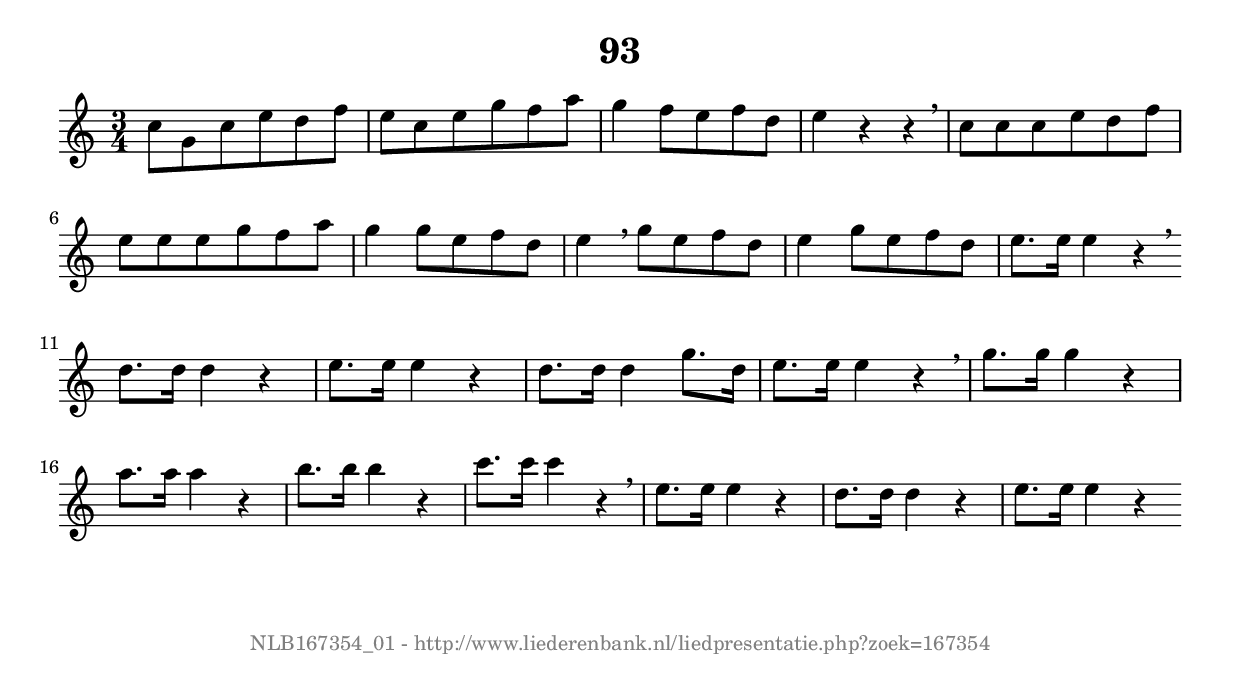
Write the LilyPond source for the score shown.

%
% produced by wce2krn 1.64 (7 June 2014)
%
\version"2.16"
#(append! paper-alist '(("long" . (cons (* 210 mm) (* 2000 mm)))))
#(set-default-paper-size "long")
sb = {\breathe}
mBreak = {\breathe }
bBreak = {\breathe }
x = {\once\override NoteHead #'style = #'cross }
gl=\glissando
itime={\override Staff.TimeSignature #'stencil = ##f }
ficta = {\once\set suggestAccidentals = ##t}
fine = {\once\override Score.RehearsalMark #'self-alignment-X = #1 \mark \markup {\italic{Fine}}}
dc = {\once\override Score.RehearsalMark #'self-alignment-X = #1 \mark \markup {\italic{D.C.}}}
dcf = {\once\override Score.RehearsalMark #'self-alignment-X = #1 \mark \markup {\italic{D.C. al Fine}}}
dcc = {\once\override Score.RehearsalMark #'self-alignment-X = #1 \mark \markup {\italic{D.C. al Coda}}}
ds = {\once\override Score.RehearsalMark #'self-alignment-X = #1 \mark \markup {\italic{D.S.}}}
dsf = {\once\override Score.RehearsalMark #'self-alignment-X = #1 \mark \markup {\italic{D.S. al Fine}}}
dsc = {\once\override Score.RehearsalMark #'self-alignment-X = #1 \mark \markup {\italic{D.S. al Coda}}}
pv = {\set Score.repeatCommands = #'((volta "1"))}
sv = {\set Score.repeatCommands = #'((volta "2"))}
tv = {\set Score.repeatCommands = #'((volta "3"))}
qv = {\set Score.repeatCommands = #'((volta "4"))}
xv = {\set Score.repeatCommands = #'((volta #f))}
\header{ tagline = ""
title = "93"
}
\score {{
\key c \major
\relative g'
{
\set melismaBusyProperties = #'()
\time 3/4
\tempo 4=120
\override Score.MetronomeMark #'transparent = ##t
\override Score.RehearsalMark #'break-visibility = #(vector #t #t #f)
c8 g c e d f e c e g f a g4 f8 e f d e4 r r \mBreak \bar "|"
c8 c c e d f e e e g f a g4 g8 e f d e4 \sb g8 e f d e4 g8 e f d e8. e16 e4 r \bar ":|:" \bBreak
d8. d16 d4 r e8. e16 e4 r d8. d16 d4 g8. d16 e8. e16 e4 r \mBreak \bar "|"
g8. g16 g4 r a8. a16 a4 r b8. b16 b4 r c8. c16 c4 r \sb e,8. e16 e4 r d8. d16 d4 r e8. e16 e4 r \bar ":|"
 }}
 \midi { }
 \layout {
            indent = 0.0\cm
}
}
\markup { \vspace #0 } \markup { \with-color #grey \fill-line { \center-column { \smaller "NLB167354_01 - http://www.liederenbank.nl/liedpresentatie.php?zoek=167354" } } }
